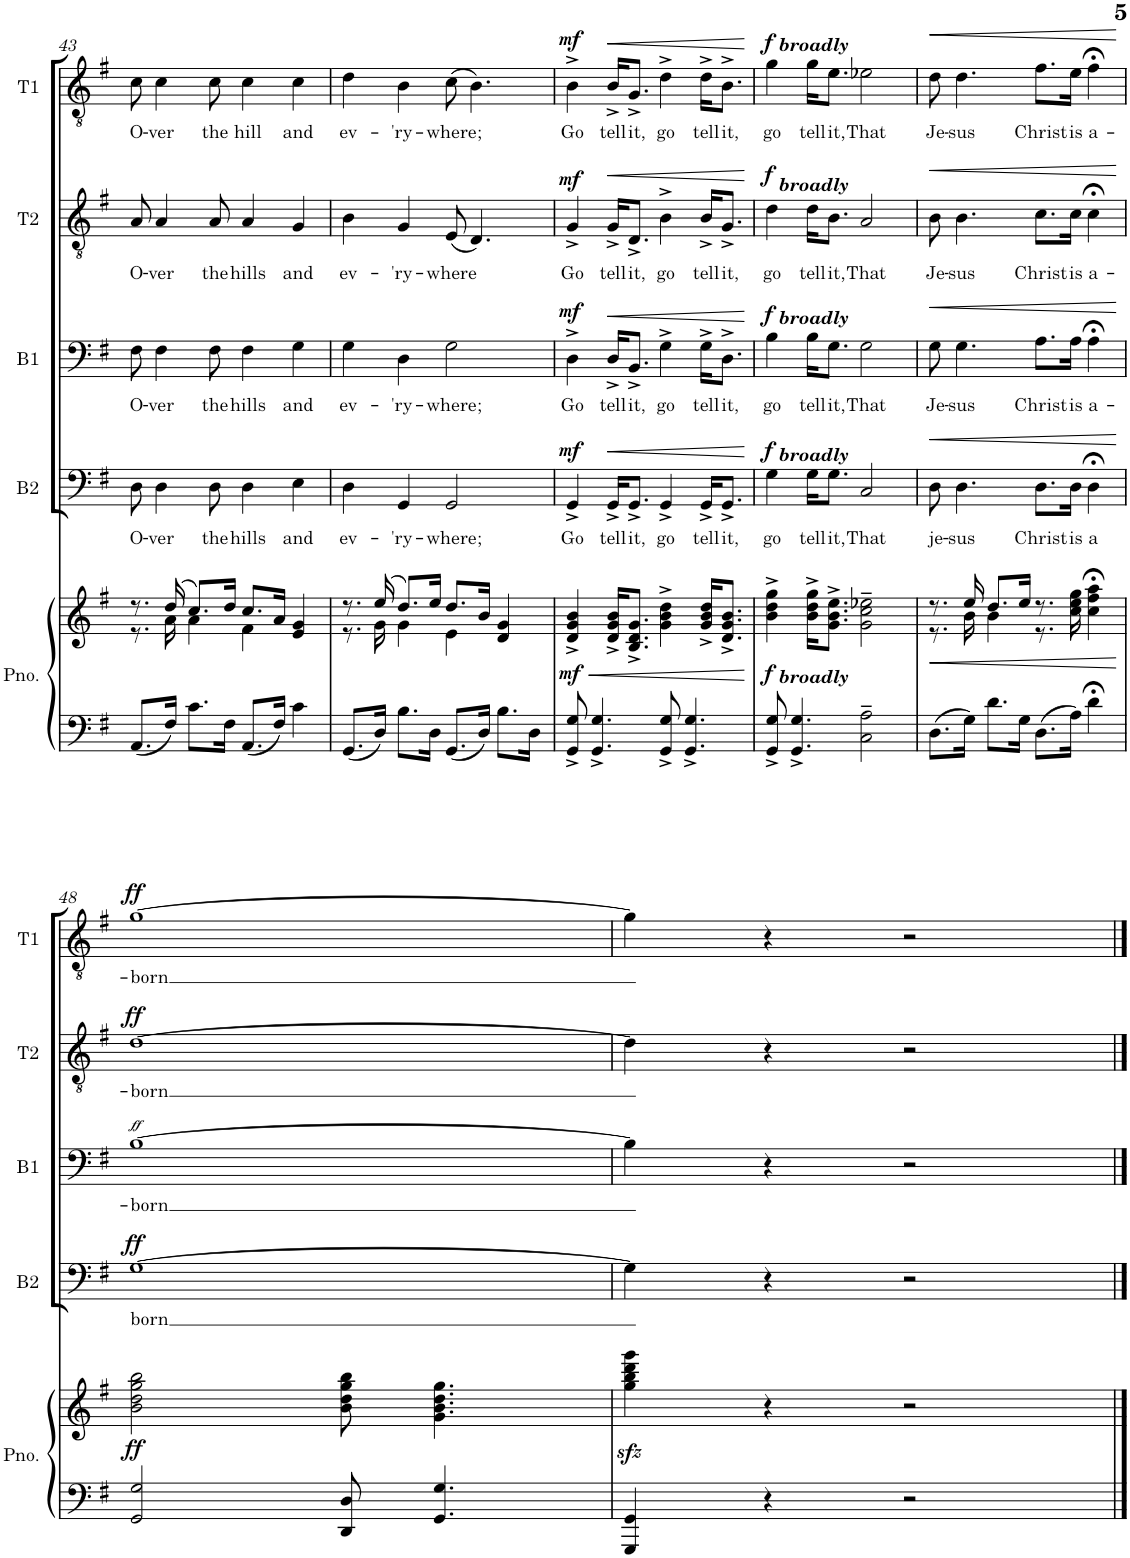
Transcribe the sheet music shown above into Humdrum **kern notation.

**kern	**kern	**dynam	**kern	**text	**dynam	**kern	**text	**dynam	**kern	**text	**dynam	**kern	**text	**dynam
*part5	*part5	*part5	*part4	*part4	*part4	*part3	*part3	*part3	*part2	*part2	*part2	*part1	*part1	*part1
*staff6	*staff5	*staff5/6	*staff4	*staff4	*staff4	*staff3	*staff3	*staff3	*staff2	*staff2	*staff2	*staff1	*staff1	*staff1
*I"Piano (optional)	*	*	*I"Bass 2	*	*	*I"Bass 1	*	*	*I"Tenor 2	*	*	*I"Tenor 1	*	*
*I'Pno.	*	*	*I'B2	*	*	*I'B1	*	*	*I'T2	*	*	*I'T1	*	*
!!LO:PB:g=z
*clefF4	*clefG2	*	*clefF4	*	*	*clefF4	*	*	*clefGv2	*	*	*clefGv2	*	*
*	*	*	*	*	*	*	*	*	*Trd12c21	*	*	*Trd8c14	*	*
*k[f#]	*k[f#]	*	*k[f#]	*	*	*k[f#]	*	*	*k[f#]	*	*	*k[f#]	*	*
*M4/4	*M4/4	*	*M4/4	*	*	*M4/4	*	*	*M4/4	*	*	*M4/4	*	*
=43	=43	=43	=43	=43	=43	=43	=43	=43	=43	=43	=43	=43	=43	=43
*	*^	*	*	*	*	*	*	*	*	*	*	*	*	*
!	!	!	!	!	!LO:LY:b	!	!	!LO:LY:b	!	!	!LO:LY:b	!	!	!LO:LY:b	!
8.AA/L	8.r	8.r	.	8D\	O-	.	8F#\	O-	.	8A/	O-	.	8c\	O-	.
!	!	!	!	!	!LO:LY:b	!	!	!LO:LY:b	!	!	!LO:LY:b	!	!	!LO:LY:b	!
.	.	.	.	4D\	-ver	.	4F#\	-ver	.	4A/	-ver	.	4c\	-ver	.
16F#/Jk	(16dd/	16a\	.	.	.	.	.	.	.	.	.	.	.	.	.
8.c\L	8.cc/L)	4a\	.	.	.	.	.	.	.	.	.	.	.	.	.
!	!	!	!	!	!LO:LY:b	!	!	!LO:LY:b	!	!	!LO:LY:b	!	!	!LO:LY:b	!
.	.	.	.	8D\	the	.	8F#\	the	.	8A/	the	.	8c\	the	.
16F#\Jk	16dd/Jk	.	.	.	.	.	.	.	.	.	.	.	.	.	.
!	!	!	!	!	!LO:LY:b	!	!	!LO:LY:b	!	!	!LO:LY:b	!	!	!LO:LY:b	!
8.AA/L	8.cc/L	4f#\	.	4D\	hills	.	4F#\	hills	.	4A/	hills	.	4c\	hill	.
16F#/Jk	16a/Jk	.	.	.	.	.	.	.	.	.	.	.	.	.	.
!	!	!	!	!	!LO:LY:b	!	!	!LO:LY:b	!	!	!LO:LY:b	!	!	!LO:LY:b	!
4c\	4e/ 4g/	4ryy	.	4E\	and	.	4G\	and	.	4G/	and	.	4c\	and	.
=44	=44	=44	=44	=44	=44	=44	=44	=44	=44	=44	=44	=44	=44	=44	=44
!	!	!	!	!	!LO:LY:b	!	!	!LO:LY:b	!	!	!LO:LY:b	!	!	!LO:LY:b	!
8.GG/L	8.r	8.r	.	4D\	ev-	.	4G\	ev-	.	4B\	ev-	.	4d\	ev-	.
16D/Jk	(16ee/	16g\	.	.	.	.	.	.	.	.	.	.	.	.	.
!	!	!	!	!	!LO:LY:b	!	!	!LO:LY:b	!	!	!LO:LY:b	!	!	!LO:LY:b	!
8.B\L	8.dd/L)	4g\	.	4GG/	-'ry-	.	4D\	-'ry-	.	4G/	-'ry-	.	4B\	-'ry-	.
16D\Jk	16ee/Jk	.	.	.	.	.	.	.	.	.	.	.	.	.	.
!	!	!	!	!	!LO:LY:b	!	!	!LO:LY:b	!	!	!LO:LY:b	!	!	!LO:LY:b	!
8.GG/L	8.dd/L	4e\	.	2GG/	-where;	.	2G\	-where;	.	(8E/	-where	.	(8c\	-where;	.
.	.	.	.	.	.	.	.	.	.	4.D/)	.	.	4.B\)	.	.
16D/Jk	16b/Jk	.	.	.	.	.	.	.	.	.	.	.	.	.	.
8.B\L	4d/ 4g/	4ryy	.	.	.	.	.	.	.	.	.	.	.	.	.
16D\Jk	.	.	.	.	.	.	.	.	.	.	.	.	.	.	.
*	*v	*v	*	*	*	*	*	*	*	*	*	*	*	*	*
=45	=45	=45	=45	=45	=45	=45	=45	=45	=45	=45	=45	=45	=45	=45
!	!	!LO:HP:b	!	!LO:LY:b	!	!	!LO:LY:b	!	!	!LO:LY:b	!	!	!LO:LY:b	!
!	!	!LO:DY:n=1:b	!	!	!LO:DY:a	!	!	!LO:DY:a	!	!	!LO:DY:a	!	!	!LO:DY:a
8GG/^ 8G/^	4d/^ 4g/^ 4b/^	< mf	4GG^/	Go	mf	4D^\	Go	mf	4G^/	Go	mf	4B^\	Go	mf
4.GG/^ 4.G/^	.	.	.	.	.	.	.	.	.	.	.	.	.	.
!	!	!	!	!LO:LY:b	!LO:HP:b	!	!LO:LY:b	!LO:HP:b	!	!LO:LY:b	!LO:HP:b	!	!LO:LY:b	!LO:HP:b
.	16d/^ 16g/^ 16b/^KL	.	16GG^/KL	tell	<	16D^/KL	tell	<	16G^/KL	tell	<	16B^/KL	tell	<
!	!	!	!	!LO:LY:b	!	!	!LO:LY:b	!	!	!LO:LY:b	!	!	!LO:LY:b	!
.	8.B/^ 8.d/^ 8.g/^J	.	8.GG^/J	it,	.	8.BB^/J	it,	.	8.D^/J	it,	.	8.G^/J	it,	.
!	!	!	!	!LO:LY:b	!	!	!LO:LY:b	!	!	!LO:LY:b	!	!	!LO:LY:b	!
8GG/^ 8G/^	4g\^ 4b\^ 4dd\^	.	4GG^/	go	.	4G^\	go	.	4B^\	go	.	4d^\	go	.
4.GG/^ 4.G/^	.	.	.	.	.	.	.	.	.	.	.	.	.	.
!	!	!	!	!LO:LY:b	!	!	!LO:LY:b	!	!	!LO:LY:b	!	!	!LO:LY:b	!
.	16g/^ 16b/^ 16dd/^KL	.	16GG^/KL	tell	.	16G^\KL	tell	.	16B^/KL	tell	.	16d^\KL	tell	.
!	!	!	!	!LO:LY:b	!	!	!LO:LY:b	!	!	!LO:LY:b	!	!	!LO:LY:b	!
.	8.d/^ 8.g/^ 8.b/^J	.	8.GG^/J	it,	.	8.D^\J	it,	.	8.G^/J	it,	.	8.B^\J	it,	.
.	.	[	.	.	[	.	.	[	.	.	[	.	.	[
=46	=46	=46	=46	=46	=46	=46	=46	=46	=46	=46	=46	=46	=46	=46
!	!	!	!	!	!	!	!	!	!	!	!	!LO:TX:a:Bi:t=broadly	!	!
!	!	!	!	!	!	!	!	!	!LO:TX:a:Bi:t=broadly	!	!	!	!	!
!	!	!	!	!	!	!LO:TX:a:Bi:t=broadly	!	!	!	!	!	!	!	!
!	!	!	!LO:TX:a:Bi:t=broadly	!	!	!	!	!	!	!	!	!	!	!
!LO:TX:a:Bi:t=broadly	!	!	!	!	!	!	!	!	!	!	!	!	!	!
!	!	!LO:DY:b	!	!LO:LY:b	!LO:DY:a	!	!LO:LY:b	!LO:DY:a	!	!LO:LY:b	!LO:DY:a	!	!LO:LY:b	!LO:DY:a
8GG/^ 8G/^	4b\^ 4dd\^ 4gg\^	f	4G\	go	f	4B\	go	f	4d\	go	f	4g\	go	f
4.GG/^ 4.G/^	.	.	.	.	.	.	.	.	.	.	.	.	.	.
!	!	!	!	!LO:LY:b	!	!	!LO:LY:b	!	!	!LO:LY:b	!	!	!LO:LY:b	!
.	16b\^ 16dd\^ 16gg\^KL	.	16G\KL	tell	.	16B\KL	tell	.	16d\KL	tell	.	16g\KL	tell	.
!	!	!	!	!LO:LY:b	!	!	!LO:LY:b	!	!	!LO:LY:b	!	!	!LO:LY:b	!
.	8.g\^ 8.b\^ 8.ee\^J	.	8.G\J	it,	.	8.G\J	it,	.	8.B\J	it,	.	8.e\J	it,	.
!	!	!	!	!LO:LY:b	!	!	!LO:LY:b	!	!	!LO:LY:b	!	!	!LO:LY:b	!
2C\~ 2A\~	2g\~ 2cc\~ 2ee-X\~	.	2C/	That	.	2G\	That	.	2A/	That	.	2e-X\	That	.
=47	=47	=47	=47	=47	=47	=47	=47	=47	=47	=47	=47	=47	=47	=47
!	!	!LO:HP:b	!	!LO:LY:b	!LO:HP:b	!	!LO:LY:b	!LO:HP:b	!	!LO:LY:b	!LO:HP:b	!	!LO:LY:b	!LO:HP:b
*	*^	*	*	*	*	*	*	*	*	*	*	*	*	*
8.D\L	8.r	8.r	<	8D\	je-	<	8G\	Je-	<	8B\	Je-	<	8d\	Je-	<
!	!	!	!	!	!LO:LY:b	!	!	!LO:LY:b	!	!	!LO:LY:b	!	!	!LO:LY:b	!
.	.	.	.	4.D\	-sus	.	4.G\	-sus	.	4.B\	-sus	.	4.d\	-sus	.
16G\Jk	16ee/	16b\	.	.	.	.	.	.	.	.	.	.	.	.	.
8.d\L	8.dd/L	4b\	.	.	.	.	.	.	.	.	.	.	.	.	.
16G\Jk	16ee/Jk	.	.	.	.	.	.	.	.	.	.	.	.	.	.
!	!	!	!	!	!LO:LY:b	!	!	!LO:LY:b	!	!	!LO:LY:b	!	!	!LO:LY:b	!
8.D\L	8.r	8.r	.	8.D\L	Christ	.	8.A\L	Christ	.	8.c\L	Christ	.	8.f#\L	Christ	.
!	!	!	!	!	!LO:LY:b	!	!	!LO:LY:b	!	!	!LO:LY:b	!	!	!LO:LY:b	!
16A\Jk	16cc\ 16ee\ 16gg\	16ryy	.	16D\Jk	is	.	16A\Jk	is	.	16c\Jk	is	.	16e\Jk	is	.
!	!	!	!	!	!LO:LY:b	!	!	!LO:LY:b	!	!	!LO:LY:b	!	!	!LO:LY:b	!
4d;<\	4cc\;< 4ff#\;< 4aa\;<	4ryy	.	4D;<\	a	.	4A;<\	a-	.	4c;<\	a-	.	4f#;<\	a-	.
*	*v	*v	*	*	*	*	*	*	*	*	*	*	*	*	*
.	.	[	.	.	[	.	.	[	.	.	[	.	.	[
!!LO:LB:g=z
=48	=48	=48	=48	=48	=48	=48	=48	=48	=48	=48	=48	=48	=48	=48
!	!	!LO:DY:b	!	!LO:LY:b	!LO:DY:a	!	!LO:LY:b	!LO:DY:a	!	!LO:LY:b	!LO:DY:a	!	!LO:LY:b	!LO:DY:a
2GG/ 2G/	2b\ 2dd\ 2gg\ 2bb\	ff	[1G	-born	ff	[1B	-born	ff	[1d	-born	ff	[1g	-born	ff
8DD/ 8D/	8b\ 8dd\ 8gg\ 8bb\	.	.	.	.	.	.	.	.	.	.	.	.	.
4.GG/ 4.G/	4.g\ 4.b\ 4.dd\ 4.gg\	.	.	.	.	.	.	.	.	.	.	.	.	.
=49	=49	=49	=49	=49	=49	=49	=49	=49	=49	=49	=49	=49	=49	=49
4GGG/zz> 4GG/zz>	4gg\ 4bb\ 4ddd\ 4ggg\	.	4G\]	.	.	4B\]	.	.	4d\]	.	.	4g\]	.	.
4r	4r	.	4r	.	.	4r	.	.	4r	.	.	4r	.	.
2r	2r	.	2r	.	.	2r	.	.	2r	.	.	2r	.	.
==	==	==	==	==	==	==	==	==	==	==	==	==	==	==
*-	*-	*-	*-	*-	*-	*-	*-	*-	*-	*-	*-	*-	*-	*-
